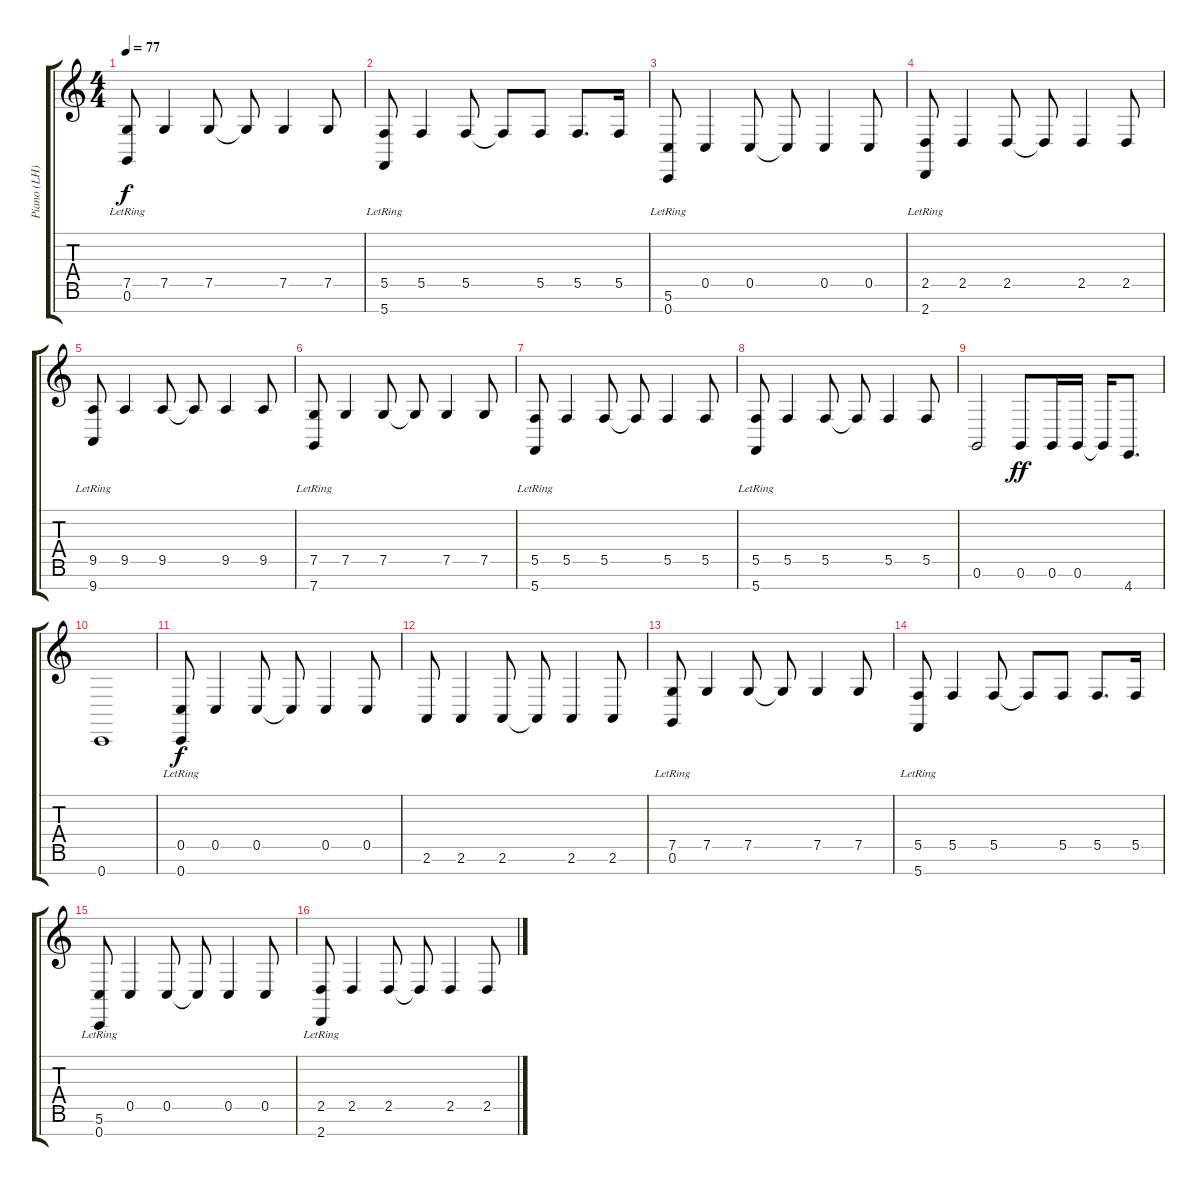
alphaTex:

\track ("Piano (LH)" "Piano (LH)") {instrument brightacousticpiano}
\staff {score tabs}
\tuning (E5 B4 G4 D4 C3 G2 C2) {hide}
\ts (4 4)
\tempo 77
\clef g2
\ks c
(7.5 0.6{lr}).8{dy f} 7.5.4 7.5.8 7.5{t}.8 7.5.4 7.5.8 |
(5.5 5.7{lr}).8 5.5.4 5.5.8 5.5{t}.8 5.5.8 5.5.8{d} 5.5.16 |
(5.6 0.7{lr}).8 0.5.4 0.5.8 0.5{t}.8 0.5.4 0.5.8 |
(2.5 2.7{lr}).8 2.5.4 2.5.8 2.5{t}.8 2.5.4 2.5.8 |
(9.5 9.7{lr}).8 9.5.4 9.5.8 9.5{t}.8 9.5.4 9.5.8 |
(7.5 7.7{lr}).8 7.5.4 7.5.8 7.5{t}.8 7.5.4 7.5.8 |
(5.5 5.7{lr}).8 5.5.4 5.5.8 5.5{t}.8 5.5.4 5.5.8 |
(5.5 5.7{lr}).8 5.5.4 5.5.8 5.5{t}.8 5.5.4 5.5.8 |
0.6.2 0.6.8{dy ff} 0.6.16 0.6.16 0.6{t}.16 4.7.8{d} |
0.7.1 |
(0.5 0.7{lr}).8{dy f} 0.5.4 0.5.8 0.5{t}.8 0.5.4 0.5.8 |
2.6.8 2.6.4 2.6.8 2.6{t}.8 2.6.4 2.6.8 |
(7.5 0.6{lr}).8 7.5.4 7.5.8 7.5{t}.8 7.5.4 7.5.8 |
(5.5 5.7{lr}).8 5.5.4 5.5.8 5.5{t}.8 5.5.8 5.5.8{d} 5.5.16 |
(5.6 0.7{lr}).8 0.5.4 0.5.8 0.5{t}.8 0.5.4 0.5.8 |
(2.5 2.7{lr}).8 2.5.4 2.5.8 2.5{t}.8 2.5.4 2.5.8
